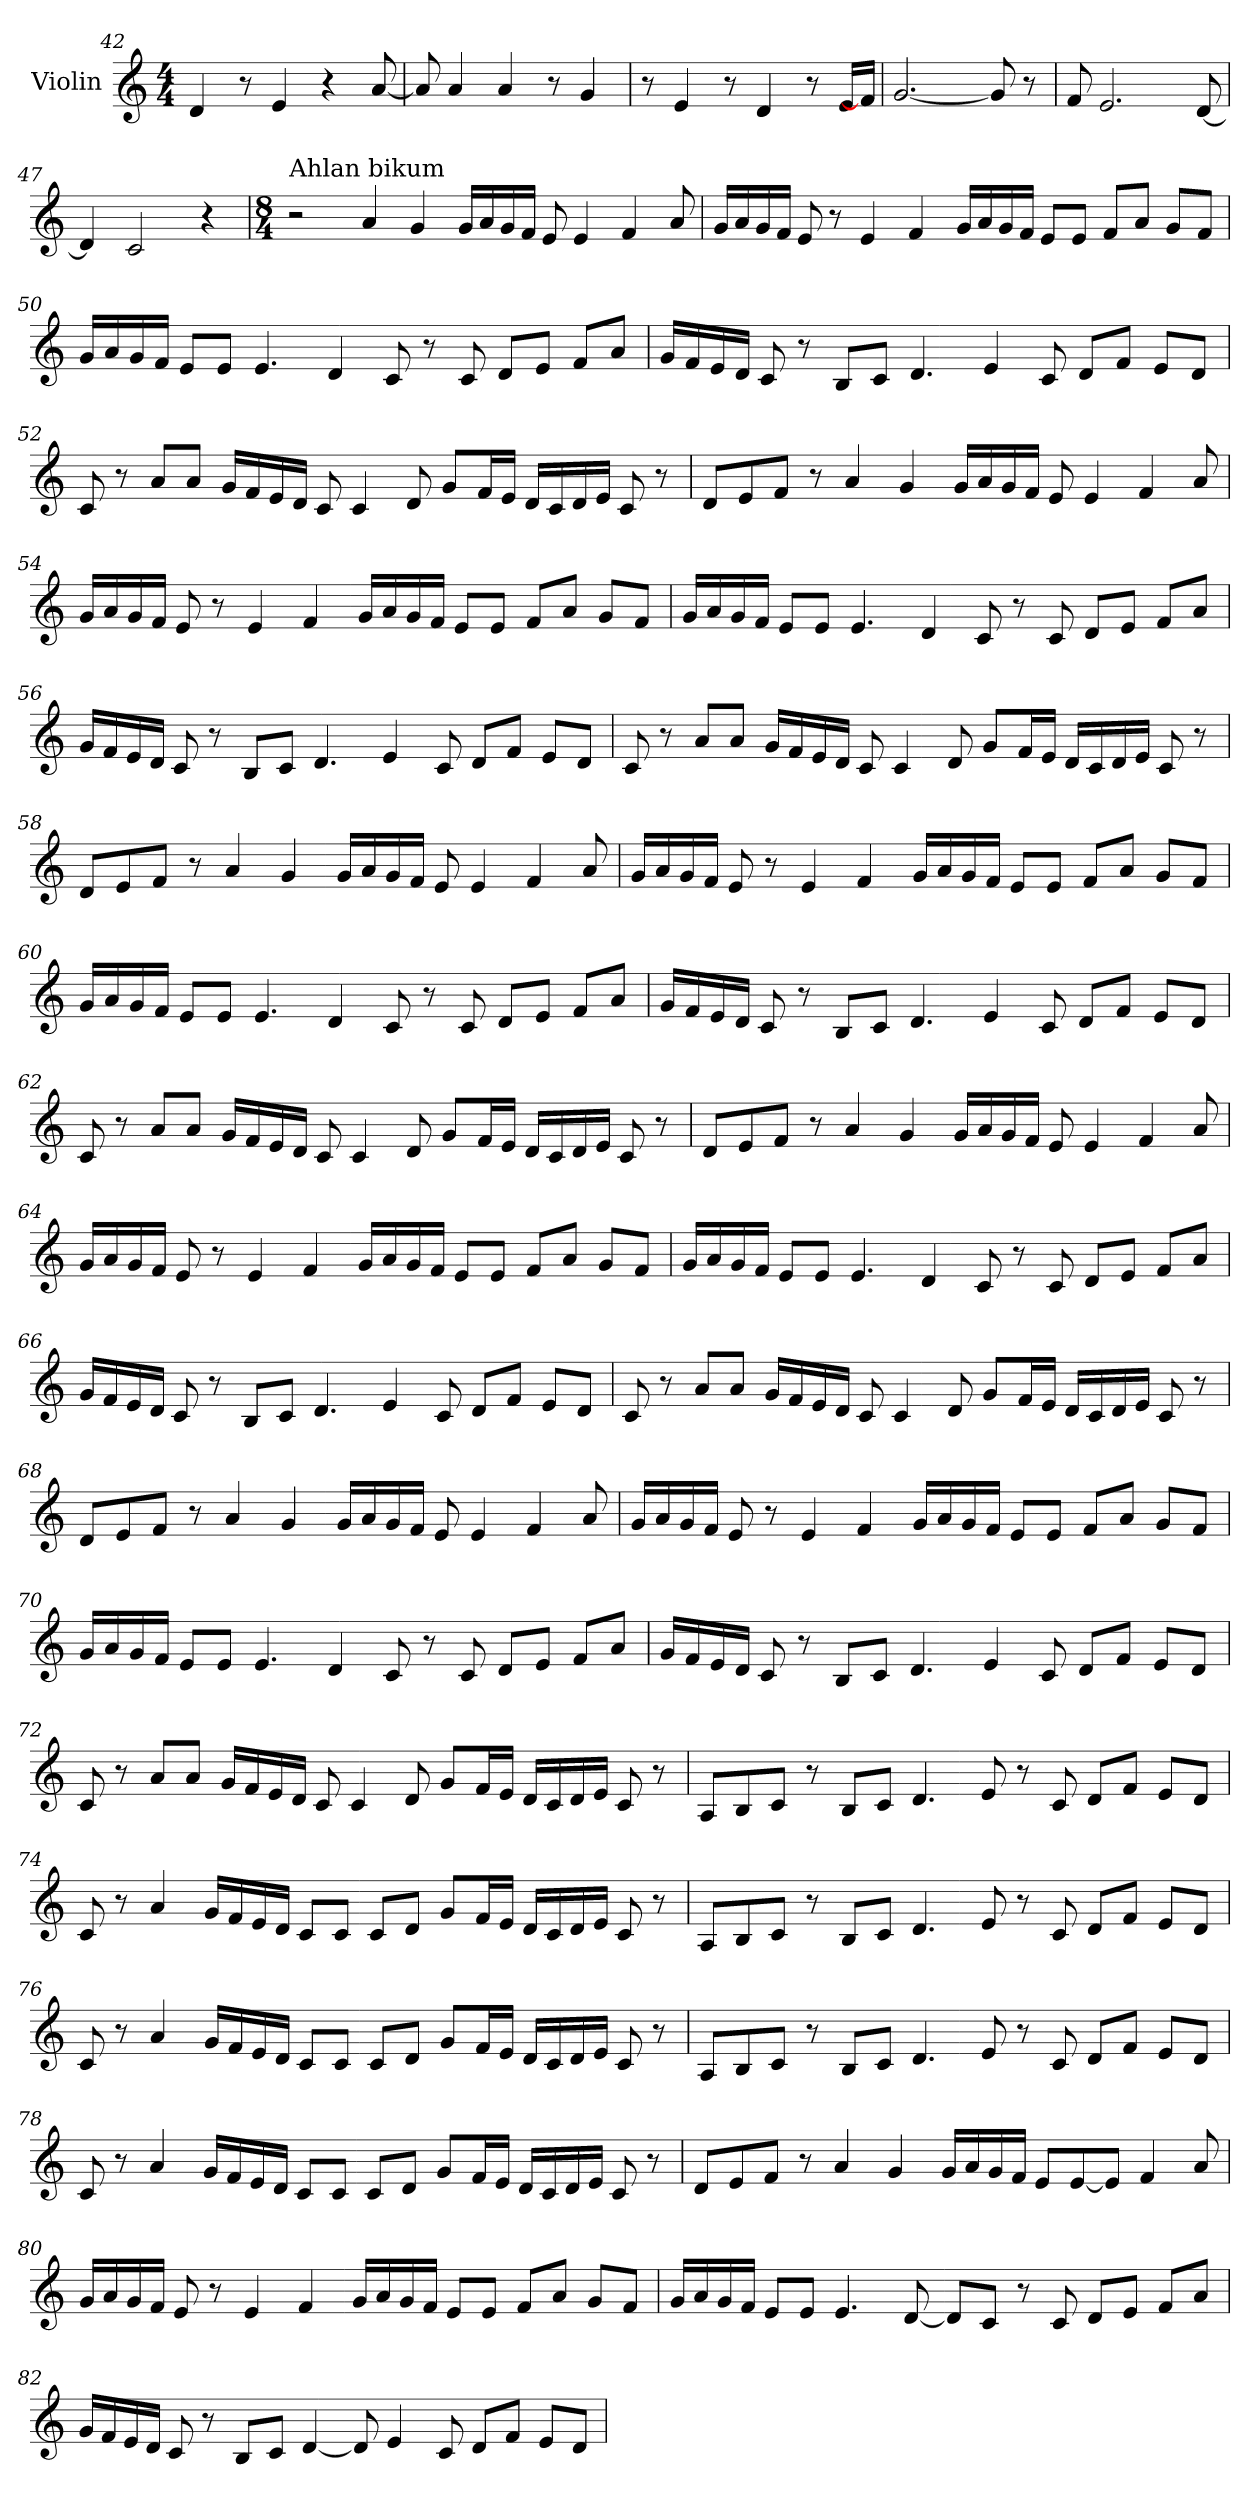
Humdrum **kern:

**kern
*part1
*staff1
*I"Violin
!!LO:PB:g=z
*clefG2
*k[]
*C:
*M4/4
=42
4d/
8r
4e/
4r
[8a/
=43
8a/]
4a/
4a/
8r
4g/
=44
8r
4e/
8r
4d/
8r
16e/LL
16f/JJ]
=45
[2.g/
8g/]
8r
=46
8f/
2.e/
[8d/
!!LO:LB:g=z
=47
4d/]
2c/
4r
=48
*M8/4
*MM55
!LO:TX:a:t=Ahlan bikum
2r
4a/
4g/
16g/LL
16a/
16g/
16f/JJ
8e/
4e/
4f/
8a/
=49
16g/LL
16a/
16g/
16f/JJ
8e/
8r
4e/
4f/
16g/LL
16a/
16g/
16f/JJ
8e/L
8e/J
8f/L
8a/J
8g/L
8f/J
!!LO:LB:g=z
=50
16g/LL
16a/
16g/
16f/JJ
8e/L
8e/J
4.e/
4d/
8c/
8r
8c/
8d/L
8e/J
8f/L
8a/J
!!LO:LB:g=z
=51
16g/LL
16f/
16e/
16d/JJ
8c/
8r
8B/L
8c/J
4.d/
4e/
8c/
8d/L
8f/J
8e/L
8d/J
=52
8c/
8r
8a/L
8a/J
16g/LL
16f/
16e/
16d/JJ
8c/
4c/
8d/
8g/L
16f/L
16e/JJ
16d/LL
16c/
16d/
16e/JJ
8c/
8r
!!LO:LB:g=z
=53
8d/L
8e/
8f/J
8r
4a/
4g/
16g/LL
16a/
16g/
16f/JJ
8e/
4e/
4f/
8a/
=54
16g/LL
16a/
16g/
16f/JJ
8e/
8r
4e/
4f/
16g/LL
16a/
16g/
16f/JJ
8e/L
8e/J
8f/L
8a/J
8g/L
8f/J
!!LO:LB:g=z
=55
16g/LL
16a/
16g/
16f/JJ
8e/L
8e/J
4.e/
4d/
8c/
8r
8c/
8d/L
8e/J
8f/L
8a/J
=56
16g/LL
16f/
16e/
16d/JJ
8c/
8r
8B/L
8c/J
4.d/
4e/
8c/
8d/L
8f/J
8e/L
8d/J
!!LO:LB:g=z
=57
8c/
8r
8a/L
8a/J
16g/LL
16f/
16e/
16d/JJ
8c/
4c/
8d/
8g/L
16f/L
16e/JJ
16d/LL
16c/
16d/
16e/JJ
8c/
8r
=58
8d/L
8e/
8f/J
8r
4a/
4g/
16g/LL
16a/
16g/
16f/JJ
8e/
4e/
4f/
8a/
!!LO:LB:g=z
=59
16g/LL
16a/
16g/
16f/JJ
8e/
8r
4e/
4f/
16g/LL
16a/
16g/
16f/JJ
8e/L
8e/J
8f/L
8a/J
8g/L
8f/J
=60
16g/LL
16a/
16g/
16f/JJ
8e/L
8e/J
4.e/
4d/
8c/
8r
8c/
8d/L
8e/J
8f/L
8a/J
!!LO:PB:g=z
=61
16g/LL
16f/
16e/
16d/JJ
8c/
8r
8B/L
8c/J
4.d/
4e/
8c/
8d/L
8f/J
8e/L
8d/J
=62
8c/
8r
8a/L
8a/J
16g/LL
16f/
16e/
16d/JJ
8c/
4c/
8d/
8g/L
16f/L
16e/JJ
16d/LL
16c/
16d/
16e/JJ
8c/
8r
!!LO:LB:g=z
=63
8d/L
8e/
8f/J
8r
4a/
4g/
16g/LL
16a/
16g/
16f/JJ
8e/
4e/
4f/
8a/
=64
16g/LL
16a/
16g/
16f/JJ
8e/
8r
4e/
4f/
16g/LL
16a/
16g/
16f/JJ
8e/L
8e/J
8f/L
8a/J
8g/L
8f/J
!!LO:LB:g=z
=65
16g/LL
16a/
16g/
16f/JJ
8e/L
8e/J
4.e/
4d/
8c/
8r
8c/
8d/L
8e/J
8f/L
8a/J
=66
16g/LL
16f/
16e/
16d/JJ
8c/
8r
8B/L
8c/J
4.d/
4e/
8c/
8d/L
8f/J
8e/L
8d/J
!!LO:LB:g=z
=67
8c/
8r
8a/L
8a/J
16g/LL
16f/
16e/
16d/JJ
8c/
4c/
8d/
8g/L
16f/L
16e/JJ
16d/LL
16c/
16d/
16e/JJ
8c/
8r
=68
8d/L
8e/
8f/J
8r
4a/
4g/
16g/LL
16a/
16g/
16f/JJ
8e/
4e/
4f/
8a/
!!LO:LB:g=z
=69
16g/LL
16a/
16g/
16f/JJ
8e/
8r
4e/
4f/
16g/LL
16a/
16g/
16f/JJ
8e/L
8e/J
8f/L
8a/J
8g/L
8f/J
=70
16g/LL
16a/
16g/
16f/JJ
8e/L
8e/J
4.e/
4d/
8c/
8r
8c/
8d/L
8e/J
8f/L
8a/J
!!LO:LB:g=z
=71
16g/LL
16f/
16e/
16d/JJ
8c/
8r
8B/L
8c/J
4.d/
4e/
8c/
8d/L
8f/J
8e/L
8d/J
=72
8c/
8r
8a/L
8a/J
16g/LL
16f/
16e/
16d/JJ
8c/
4c/
8d/
8g/L
16f/L
16e/JJ
16d/LL
16c/
16d/
16e/JJ
8c/
8r
!!LO:LB:g=z
=73
8A/L
8B/
8c/J
8r
8B/L
8c/J
4.d/
8e/
8r
8c/
8d/L
8f/J
8e/L
8d/J
=74
8c/
8r
4a/
16g/LL
16f/
16e/
16d/JJ
8c/L
8c/J
8c/L
8d/J
8g/L
16f/L
16e/JJ
16d/LL
16c/
16d/
16e/JJ
8c/
8r
!!LO:LB:g=z
=75
8A/L
8B/
8c/J
8r
8B/L
8c/J
4.d/
8e/
8r
8c/
8d/L
8f/J
8e/L
8d/J
=76
8c/
8r
4a/
16g/LL
16f/
16e/
16d/JJ
8c/L
8c/J
8c/L
8d/J
8g/L
16f/L
16e/JJ
16d/LL
16c/
16d/
16e/JJ
8c/
8r
!!LO:PB:g=z
=77
8A/L
8B/
8c/J
8r
8B/L
8c/J
4.d/
8e/
8r
8c/
8d/L
8f/J
8e/L
8d/J
=78
8c/
8r
4a/
16g/LL
16f/
16e/
16d/JJ
8c/L
8c/J
8c/L
8d/J
8g/L
16f/L
16e/JJ
16d/LL
16c/
16d/
16e/JJ
8c/
8r
!!LO:LB:g=z
=79
8d/L
8e/
8f/J
8r
4a/
4g/
16g/LL
16a/
16g/
16f/JJ
8e/L
[8e/
8e/J]
4f/
8a/
=80
16g/LL
16a/
16g/
16f/JJ
8e/
8r
4e/
4f/
16g/LL
16a/
16g/
16f/JJ
8e/L
8e/J
8f/L
8a/J
8g/L
8f/J
!!LO:LB:g=z
=81
16g/LL
16a/
16g/
16f/JJ
8e/L
8e/J
4.e/
[8d/
8d/L]
8c/J
8r
8c/
8d/L
8e/J
8f/L
8a/J
=82
16g/LL
16f/
16e/
16d/JJ
8c/
8r
8B/L
8c/J
[4d/
8d/]
4e/
8c/
8d/L
8f/J
8e/L
8d/J
=
*-
